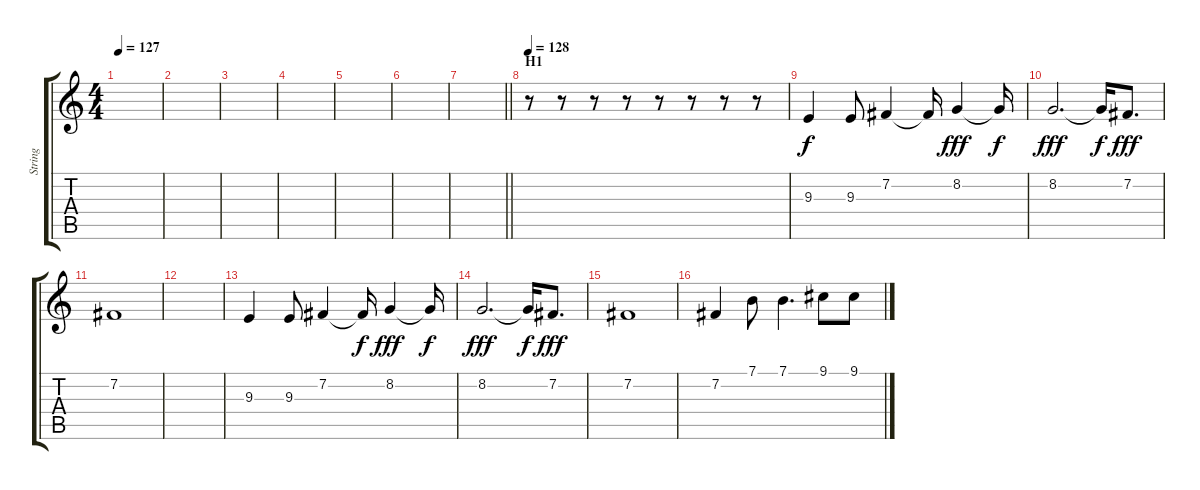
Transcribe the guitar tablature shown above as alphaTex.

\track ("String" "String") {instrument stringensemble1}
\staff {score tabs}
\tuning (E4 B3 G3 D3 A2 E2) {hide}
\ts (4 4)
\tempo 127
\clef g2
\ks c
|
|
|
|
|
|
\barLineRight lightlight
|
\section ("" "H1")
\tempo 128
r.8 r.8 r.8 r.8 r.8 r.8 r.8 r.8 |
9.3.4 9.3.8 7.2.4 7.2{t}.16{dy f} 8.2.4{dy fff} 8.2{t}.16{dy f} |
8.2.2{d dy fff} 8.2{t}.16{dy f} 7.2.8{d dy fff} |
7.2.1 |
|
9.3.4 9.3.8 7.2.4 7.2{t}.16{dy f} 8.2.4{dy fff} 8.2{t}.16{dy f} |
8.2.2{d dy fff} 8.2{t}.16{dy f} 7.2.8{d dy fff} |
7.2.1 |
7.2.4 7.1.8 7.1.4{d} 9.1.8 9.1.8
